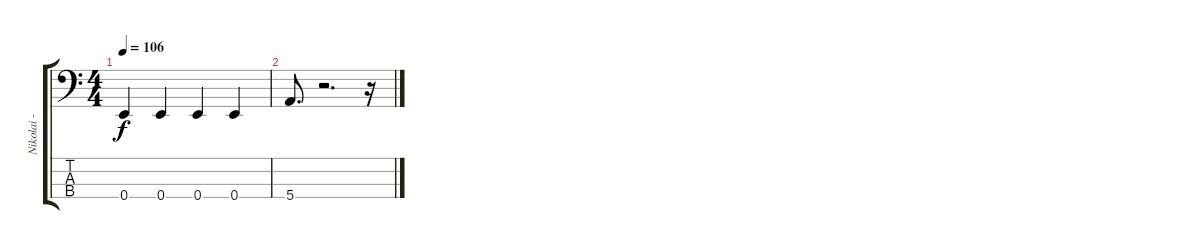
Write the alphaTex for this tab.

\track ("Nikolai - Bass RSE" "Nikolai - ") {instrument electricbasspick}
\staff {score tabs}
\tuning (G2 D2 A1 E1) {hide}
\ts (4 4)
\tempo 106
\clef f4
\ks c
0.4.4{dy f} 0.4.4 0.4.4 0.4.4 |
5.4.8{d} r.2{d} r.16
